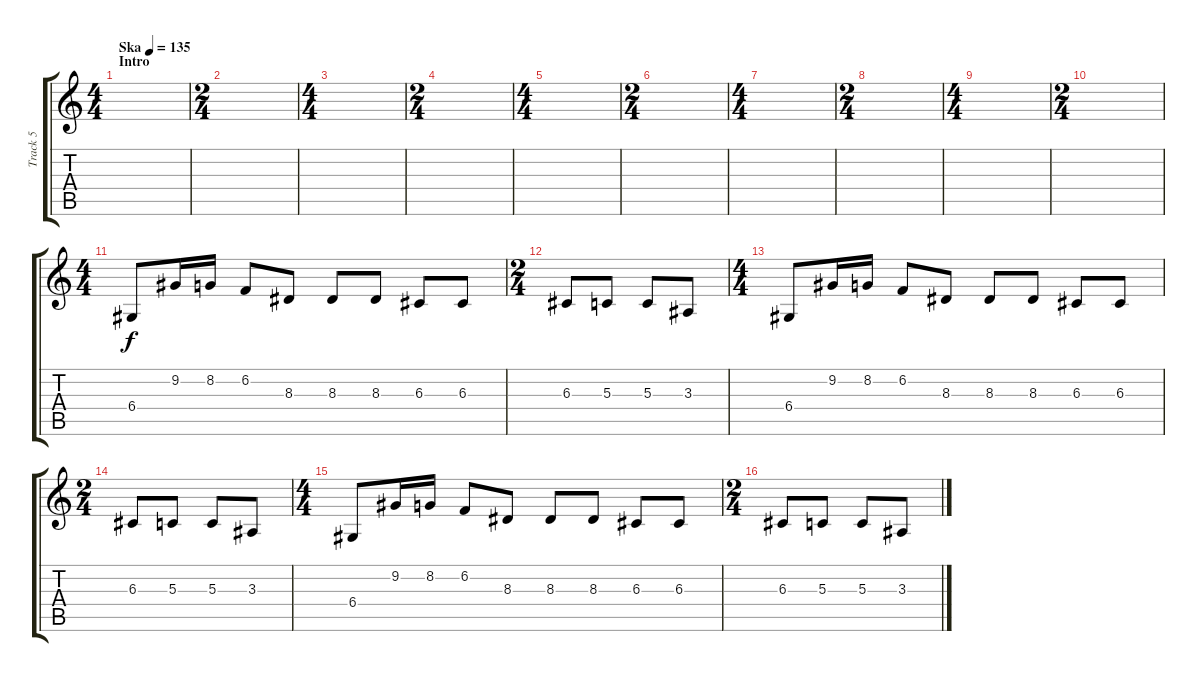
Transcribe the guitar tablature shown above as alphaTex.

\track ("Track 5" "Track 5") {instrument tenorsax}
\staff {score tabs}
\tuning (E4 B3 G3 D3 A2 E2) {hide}
\ts (4 4)
\section ("" "Intro")
\tempo (135 "Ska")
\clef g2
\ks c
|
\ts (2 4)
|
\ts (4 4)
|
\ts (2 4)
|
\ts (4 4)
|
\ts (2 4)
|
\ts (4 4)
|
\ts (2 4)
|
\ts (4 4)
|
\ts (2 4)
|
\ts (4 4)
6.4.8 9.2.16 8.2.16 6.2.8 8.3.8 8.3.8 8.3.8 6.3.8 6.3.8 |
\ts (2 4)
6.3.8 5.3.8 5.3.8 3.3.8 |
\ts (4 4)
6.4.8 9.2.16 8.2.16 6.2.8 8.3.8 8.3.8 8.3.8 6.3.8 6.3.8 |
\ts (2 4)
6.3.8 5.3.8 5.3.8 3.3.8 |
\ts (4 4)
6.4.8 9.2.16 8.2.16 6.2.8 8.3.8 8.3.8 8.3.8 6.3.8 6.3.8 |
\ts (2 4)
6.3.8 5.3.8 5.3.8 3.3.8
